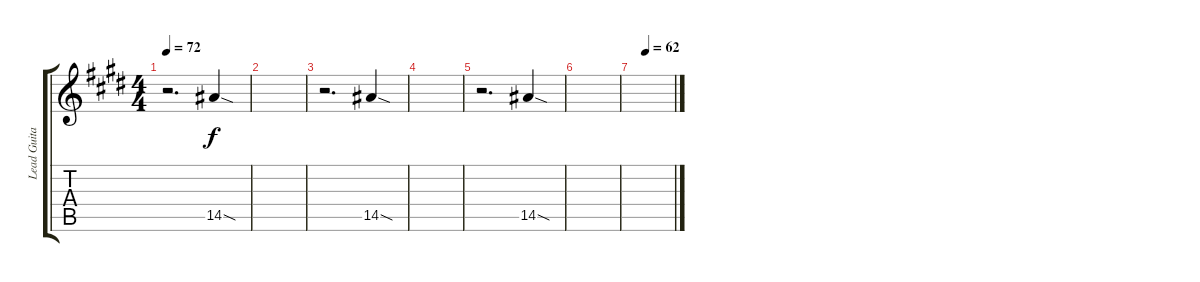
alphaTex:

\track ("Lead Guitar" "Lead Guita") {instrument overdrivenguitar}
\staff {score tabs}
\tuning (Eb4 Bb3 Gb3 Db3 Ab2 Eb2) {hide}
\ts (4 4)
\tempo 72
\clef g2
\ks e
r.2{d dy f} 14.5{sod}.4 |
|
r.2{d} 14.5{sod}.4 |
|
r.2{d} 14.5{sod}.4 |
|
\tempo (62 0.3125)
